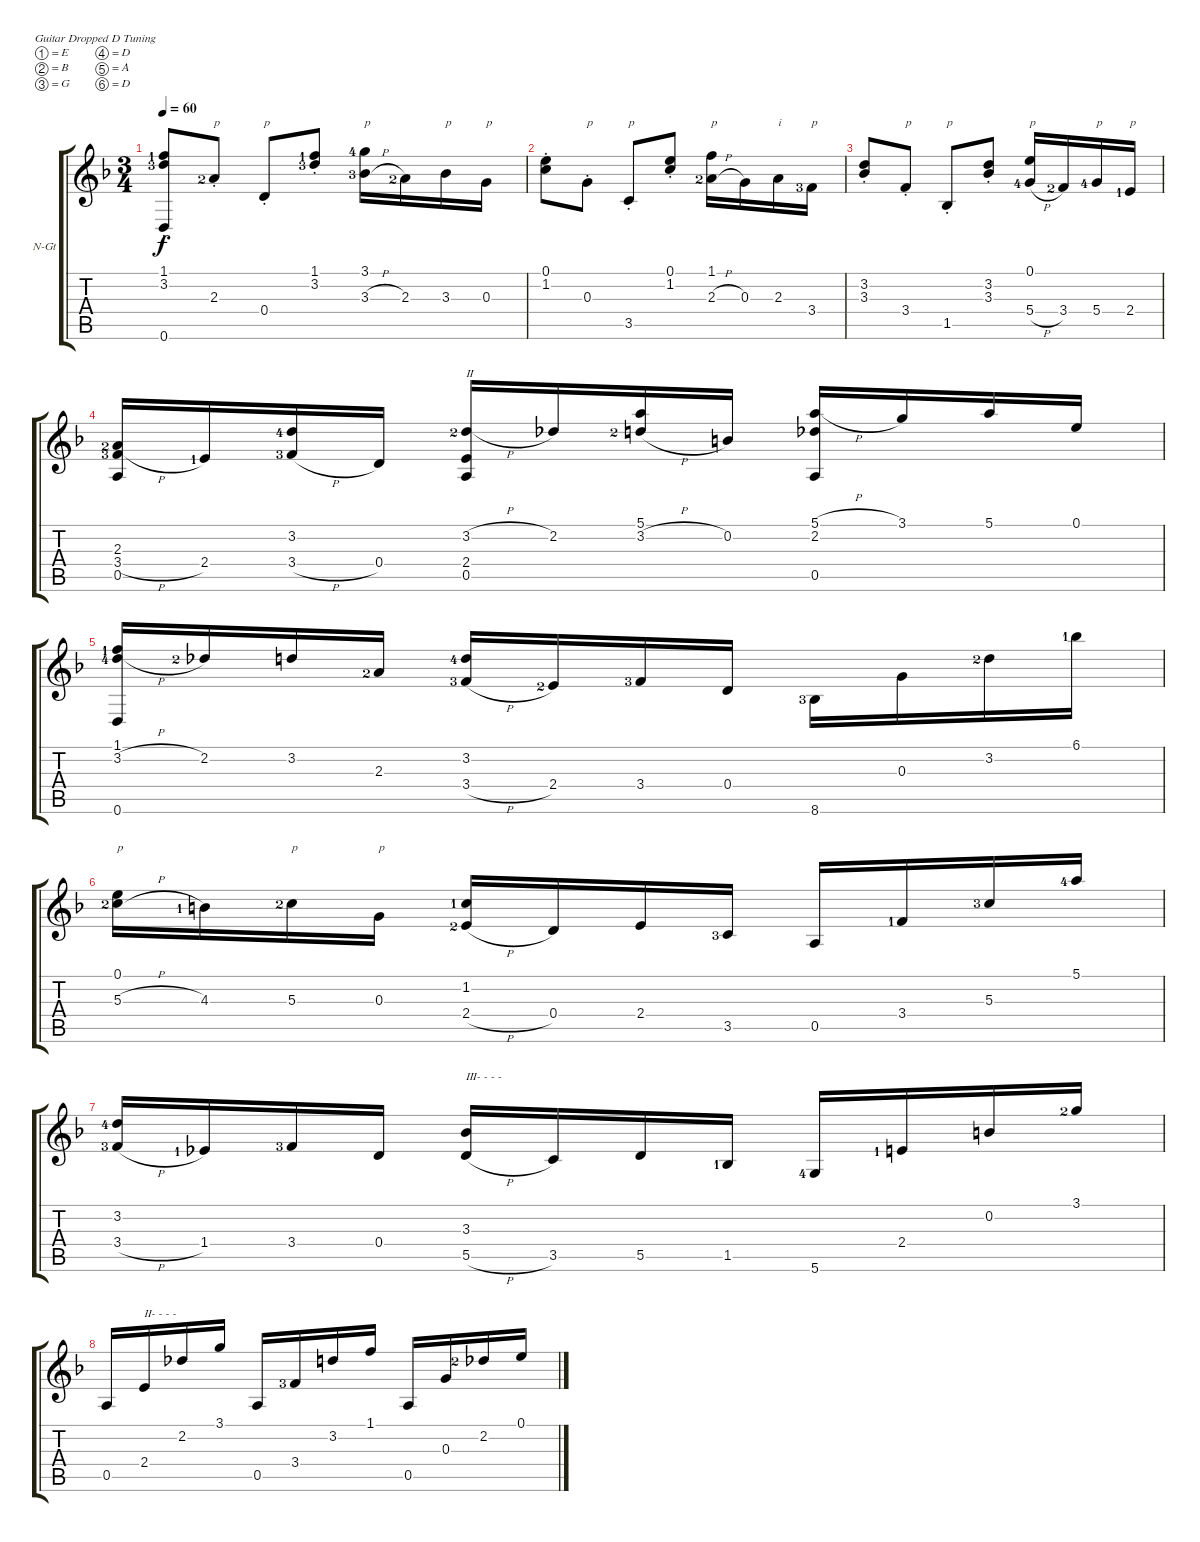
\bracketExtendMode groupsimilarinstruments
\firstSystemTrackNameOrientation horizontal
\otherSystemsTrackNameOrientation horizontal
\track ("Classical Guitar" "N-Gt") {instrument acousticguitarnylon}
\staff {score tabs}
\tuning (E4 B3 G3 D3 A2 D2)
\ts (3 4)
\tempo 60
\clef g2
\scale
0.502538
\ks dminor
(1.1{lf 2} 3.2{st lf 4} 0.6).8{dy f} 2.3{st lf 3}.8{txt "p"} 0.4{st}.8{txt "p"} (1.1{lf 2} 3.2{st lf 4}).8 (3.1{lf 5} 3.3{h lf 4}).16{txt "p"} 2.3{lf 3}.16 3.3.16{txt "p"} 0.3.16{txt "p"} |
\scale
0.497462 (0.1 1.2{st}).8 0.3{st}.8{txt "p"} 3.5{st}.8{txt "p"} (0.1 1.2{st}).8 (1.1 2.3{h lf 3}).16{txt "p"} 0.3.16 2.3.16{txt "i"} 3.4{lf 4}.16{txt "p"} |
\scale
0.395161 (3.2 3.3{st}).8 3.4{st}.8{txt "p"} 1.5{st}.8{txt "p"} (3.2 3.3{st}).8 (0.1 5.4{h lf 5}).16{txt "p"} 3.4{lf 3}.16 5.4{lf 5}.16{txt "p"} 2.4{lf 2}.16{txt "p"} |
\scale
0.604839 (2.3{lf 3} 3.4{h lf 4} 0.5).16 2.4{lf 2}.16 (3.2{lf 5} 3.4{h lf 4}).16 0.4.16 (3.2{h lf 3} 2.4 0.5).16{txt "II"} 2.2.16 (5.1 3.2{h lf 3}).16 0.2.16 (5.1{h} 2.2 0.5).16 3.1.16 5.1.16 0.1.16 |
\scale
0.519231 (1.1{lf 2} 3.2{h lf 5} 0.6).16 2.2{lf 3}.16 3.2.16 2.3{lf 3}.16 (3.2{lf 5} 3.4{h lf 4}).16 2.4{lf 3}.16 3.4{lf 4}.16 0.4.16 8.6{lf 4}.16 0.3.16 3.2{lf 3}.16 6.1{lf 2}.16 |
\scale
0.480769 (0.1 5.3{h lf 3}).16{txt "p"} 4.3{lf 2}.16 5.3{lf 3}.16{txt "p"} 0.3.16{txt "p"} (1.2{lf 2} 2.4{h lf 3}).16 0.4.16 2.4.16 3.5{lf 4}.16 0.5.16 3.4{lf 2}.16 5.3{lf 4}.16 5.1{lf 5}.16 |
\scale
0.501548 (3.2{lf 5} 3.4{h lf 4}).16 1.4{lf 2}.16 3.4{lf 4}.16 0.4.16 (3.3 5.5{h}).16{txt "III- - - -"} 3.5.16 5.5.16 1.5{lf 2}.16 5.6{lf 5}.16 2.4{lf 2}.16 0.2.16 3.1{lf 3}.16 |
\scale
0.498452 0.5.16 2.4.16{txt "II- - - - "} 2.2.16 3.1.16 0.5.16 3.4{lf 4}.16 3.2.16 1.1.16 0.5.16 0.3.16 2.2{lf 3}.16 0.1.16
